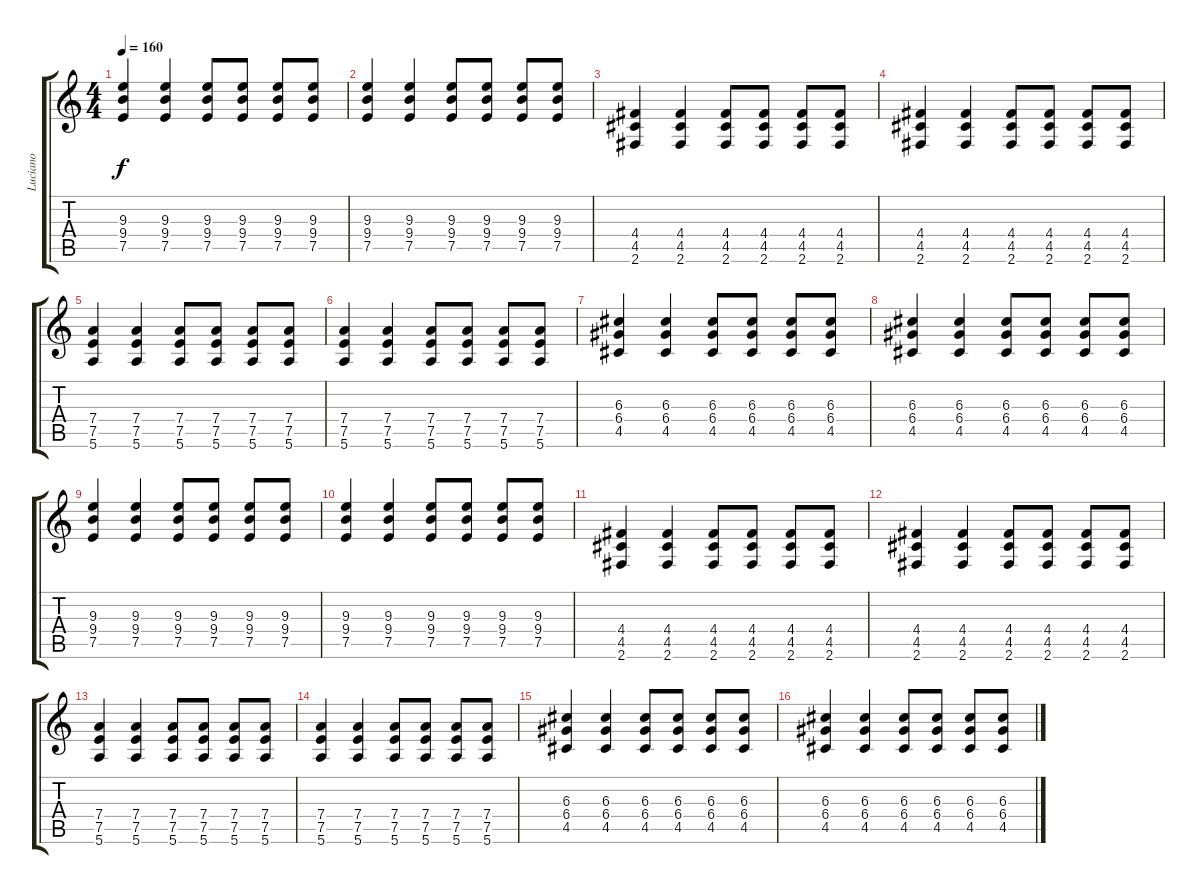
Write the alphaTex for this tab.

\track ("Luciano" "Luciano") {instrument distortionguitar}
\staff {score tabs}
\tuning (E4 B3 G3 D3 A2 E2) {hide}
\ts (4 4)
\tempo 160
\clef g2
\ks c
(9.3 9.4 7.5).4{dy f} (9.3 9.4 7.5).4 (9.3 9.4 7.5).8 (9.3 9.4 7.5).8 (9.3 9.4 7.5).8 (9.3 9.4 7.5).8 |
(9.3 9.4 7.5).4 (9.3 9.4 7.5).4 (9.3 9.4 7.5).8 (9.3 9.4 7.5).8 (9.3 9.4 7.5).8 (9.3 9.4 7.5).8 |
(4.4 4.5 2.6).4 (4.4 4.5 2.6).4 (4.4 4.5 2.6).8 (4.4 4.5 2.6).8 (4.4 4.5 2.6).8 (4.4 4.5 2.6).8 |
(4.4 4.5 2.6).4 (4.4 4.5 2.6).4 (4.4 4.5 2.6).8 (4.4 4.5 2.6).8 (4.4 4.5 2.6).8 (4.4 4.5 2.6).8 |
(7.4 7.5 5.6).4 (7.4 7.5 5.6).4 (7.4 7.5 5.6).8 (7.4 7.5 5.6).8 (7.4 7.5 5.6).8 (7.4 7.5 5.6).8 |
(7.4 7.5 5.6).4 (7.4 7.5 5.6).4 (7.4 7.5 5.6).8 (7.4 7.5 5.6).8 (7.4 7.5 5.6).8 (7.4 7.5 5.6).8 |
(6.3 6.4 4.5).4 (6.3 6.4 4.5).4 (6.3 6.4 4.5).8 (6.3 6.4 4.5).8 (6.3 6.4 4.5).8 (6.3 6.4 4.5).8 |
(6.3 6.4 4.5).4 (6.3 6.4 4.5).4 (6.3 6.4 4.5).8 (6.3 6.4 4.5).8 (6.3 6.4 4.5).8 (6.3 6.4 4.5).8 |
(9.3 9.4 7.5).4 (9.3 9.4 7.5).4 (9.3 9.4 7.5).8 (9.3 9.4 7.5).8 (9.3 9.4 7.5).8 (9.3 9.4 7.5).8 |
(9.3 9.4 7.5).4 (9.3 9.4 7.5).4 (9.3 9.4 7.5).8 (9.3 9.4 7.5).8 (9.3 9.4 7.5).8 (9.3 9.4 7.5).8 |
(4.4 4.5 2.6).4 (4.4 4.5 2.6).4 (4.4 4.5 2.6).8 (4.4 4.5 2.6).8 (4.4 4.5 2.6).8 (4.4 4.5 2.6).8 |
(4.4 4.5 2.6).4 (4.4 4.5 2.6).4 (4.4 4.5 2.6).8 (4.4 4.5 2.6).8 (4.4 4.5 2.6).8 (4.4 4.5 2.6).8 |
(7.4 7.5 5.6).4 (7.4 7.5 5.6).4 (7.4 7.5 5.6).8 (7.4 7.5 5.6).8 (7.4 7.5 5.6).8 (7.4 7.5 5.6).8 |
(7.4 7.5 5.6).4 (7.4 7.5 5.6).4 (7.4 7.5 5.6).8 (7.4 7.5 5.6).8 (7.4 7.5 5.6).8 (7.4 7.5 5.6).8 |
(6.3 6.4 4.5).4 (6.3 6.4 4.5).4 (6.3 6.4 4.5).8 (6.3 6.4 4.5).8 (6.3 6.4 4.5).8 (6.3 6.4 4.5).8 |
(6.3 6.4 4.5).4 (6.3 6.4 4.5).4 (6.3 6.4 4.5).8 (6.3 6.4 4.5).8 (6.3 6.4 4.5).8 (6.3 6.4 4.5).8
